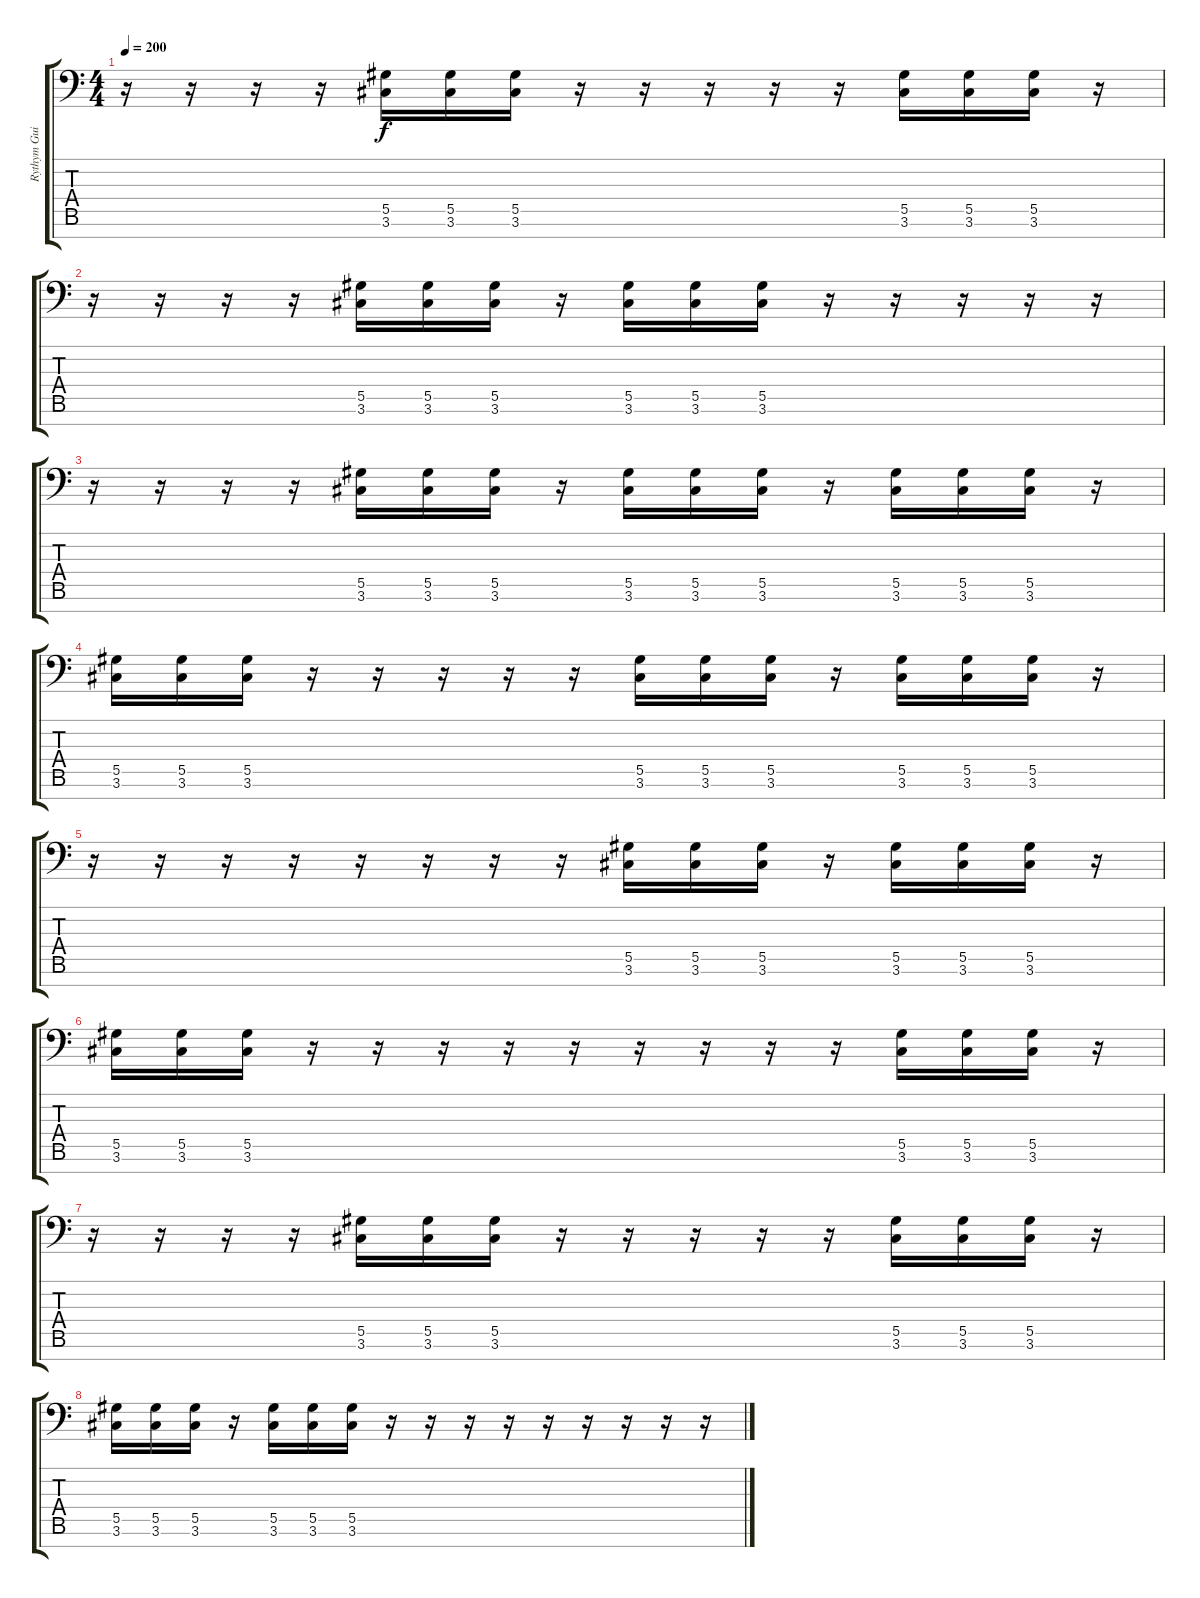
\track ("Rythym Guitar 1 (Tuned To F)" "Rythym Gui") {instrument distortionguitar}
\staff {score tabs}
\tuning (Bb3 Gb3 Db3 Ab2 Eb2 Bb1 F1) {hide}
\ts (4 4)
\tempo 200
\clef f4
\ks c
r.16{dy f} r.16 r.16 r.16 (5.5 3.6).16 (5.5 3.6).16 (5.5 3.6).16 r.16 r.16 r.16 r.16 r.16 (5.5 3.6).16 (5.5 3.6).16 (5.5 3.6).16 r.16 |
r.16 r.16 r.16 r.16 (5.5 3.6).16 (5.5 3.6).16 (5.5 3.6).16 r.16 (5.5 3.6).16 (5.5 3.6).16 (5.5 3.6).16 r.16 r.16 r.16 r.16 r.16 |
r.16 r.16 r.16 r.16 (5.5 3.6).16 (5.5 3.6).16 (5.5 3.6).16 r.16 (5.5 3.6).16 (5.5 3.6).16 (5.5 3.6).16 r.16 (5.5 3.6).16 (5.5 3.6).16 (5.5 3.6).16 r.16 |
(5.5 3.6).16 (5.5 3.6).16 (5.5 3.6).16 r.16 r.16 r.16 r.16 r.16 (5.5 3.6).16 (5.5 3.6).16 (5.5 3.6).16 r.16 (5.5 3.6).16 (5.5 3.6).16 (5.5 3.6).16 r.16 |
r.16 r.16 r.16 r.16 r.16 r.16 r.16 r.16 (5.5 3.6).16 (5.5 3.6).16 (5.5 3.6).16 r.16 (5.5 3.6).16 (5.5 3.6).16 (5.5 3.6).16 r.16 |
(5.5 3.6).16 (5.5 3.6).16 (5.5 3.6).16 r.16 r.16 r.16 r.16 r.16 r.16 r.16 r.16 r.16 (5.5 3.6).16 (5.5 3.6).16 (5.5 3.6).16 r.16 |
r.16 r.16 r.16 r.16 (5.5 3.6).16 (5.5 3.6).16 (5.5 3.6).16 r.16 r.16 r.16 r.16 r.16 (5.5 3.6).16 (5.5 3.6).16 (5.5 3.6).16 r.16 |
(5.5 3.6).16 (5.5 3.6).16 (5.5 3.6).16 r.16 (5.5 3.6).16 (5.5 3.6).16 (5.5 3.6).16 r.16 r.16 r.16 r.16 r.16 r.16 r.16 r.16 r.16
